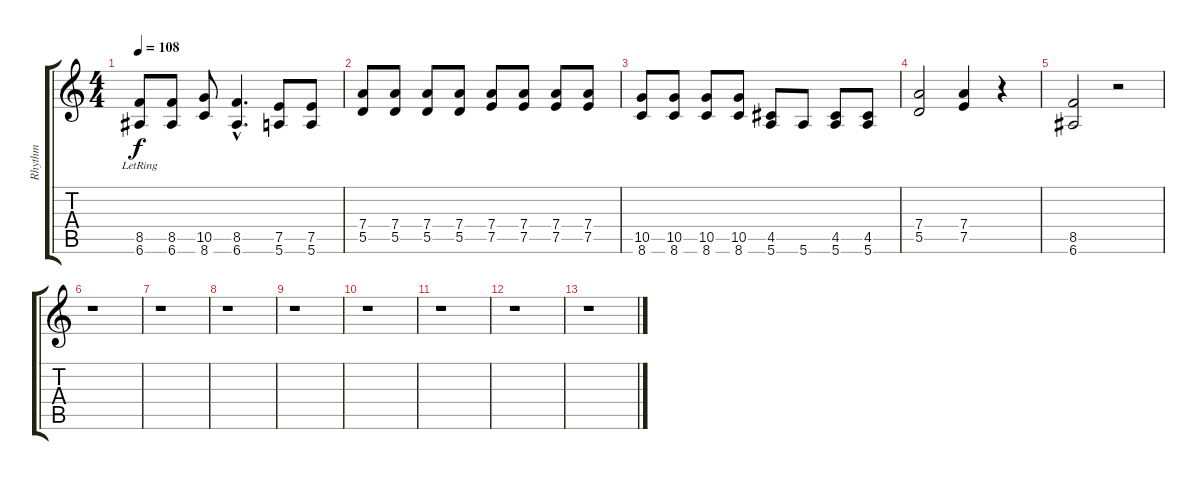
\track ("Rhythm" "Rhythm") {instrument overdrivenguitar}
\staff {score tabs}
\tuning (E4 B3 G3 D3 A2 E2) {hide}
\ts (4 4)
\tempo 108
\clef g2
\ks c
(8.5{lr} 6.6).8{dy f} (8.5 6.6).8 (10.5 8.6).8 (8.5{hac} 6.6{hac}).4{d} (7.5 5.6).8 (7.5 5.6).8 |
(7.4 5.5).8 (7.4 5.5).8 (7.4 5.5).8 (7.4 5.5).8 (7.4 7.5).8 (7.4 7.5).8 (7.4 7.5).8 (7.4 7.5).8 |
(10.5 8.6).8 (10.5 8.6).8 (10.5 8.6).8 (10.5 8.6).8 (4.5 5.6).8 5.6.8 (4.5 5.6).8 (4.5 5.6).8 |
(7.4 5.5).2 (7.4 7.5).4 r.4 |
(8.5 6.6).2 r.2 |
r.1 |
r.1 |
r.1 |
r.1 |
r.1 |
r.1 |
r.1 |
r.1
